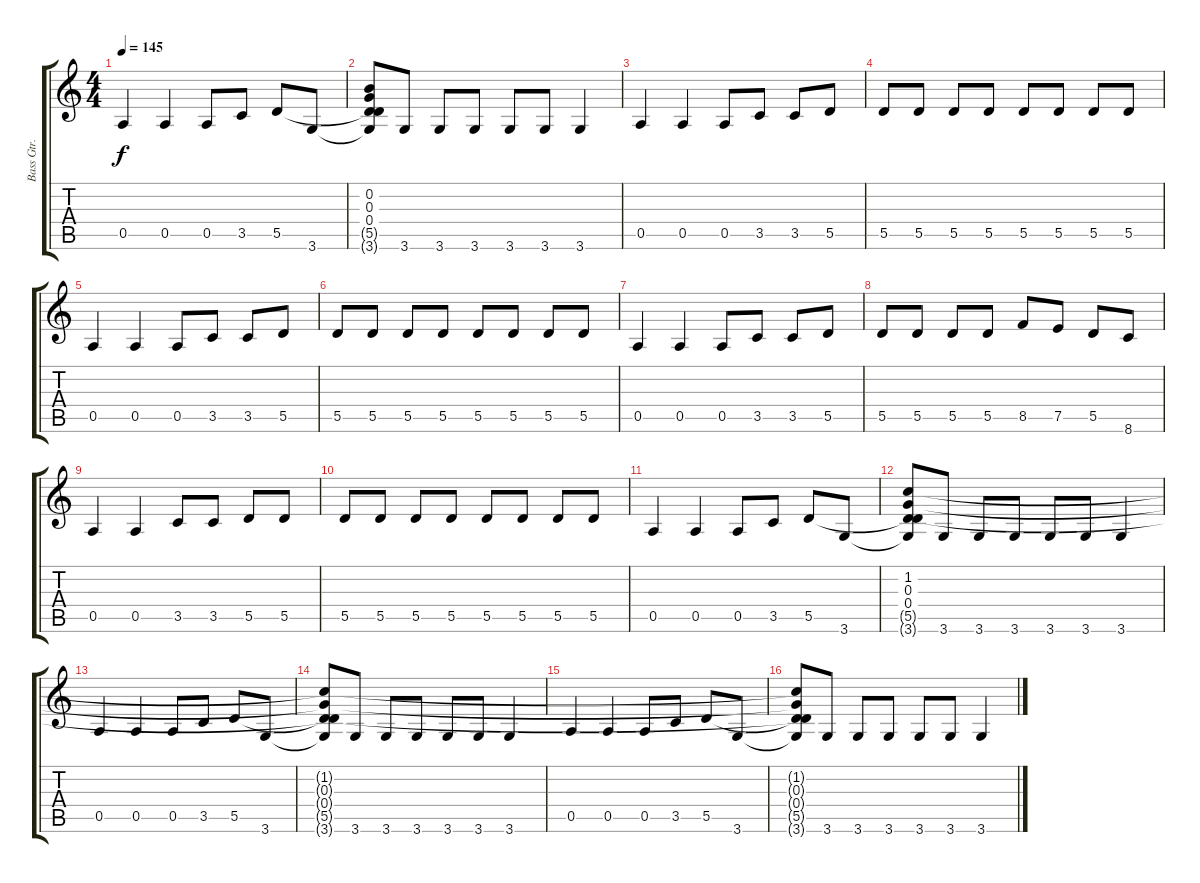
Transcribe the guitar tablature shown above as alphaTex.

\track ("Bass Gtr." "Bass Gtr.") {instrument electricbasspick}
\staff {score tabs}
\tuning (E4 B3 G3 D3 A2 E2) {hide}
\ts (4 4)
\tempo 145
\clef g2
\ks c
0.5.4{dy f} 0.5.4 0.5.8 3.5.8 5.5.8 3.6.8 |
(0.2{t} 0.3{t} 0.4{t} 5.5{t} 3.6{t}).8 3.6.8 3.6.8 3.6.8 3.6.8 3.6.8 3.6.4 |
0.5.4 0.5.4 0.5.8 3.5.8 3.5.8 5.5.8 |
5.5.8 5.5.8 5.5.8 5.5.8 5.5.8 5.5.8 5.5.8 5.5.8 |
0.5.4 0.5.4 0.5.8 3.5.8 3.5.8 5.5.8 |
5.5.8 5.5.8 5.5.8 5.5.8 5.5.8 5.5.8 5.5.8 5.5.8 |
0.5.4 0.5.4 0.5.8 3.5.8 3.5.8 5.5.8 |
5.5.8 5.5.8 5.5.8 5.5.8 8.5.8 7.5.8 5.5.8 8.6.8 |
0.5.4 0.5.4 3.5.8 3.5.8 5.5.8 5.5.8 |
5.5.8 5.5.8 5.5.8 5.5.8 5.5.8 5.5.8 5.5.8 5.5.8 |
0.5.4 0.5.4 0.5.8 3.5.8 5.5.8 3.6.8 |
(1.2 0.3 0.4 5.5{t} 3.6{t}).8 3.6.8 3.6.8 3.6.8 3.6.8 3.6.8 3.6.4 |
0.5.4 0.5.4 0.5.8 3.5.8 5.5.8 3.6.8 |
(1.2{t} 0.3{t} 0.4{t} 5.5{t} 3.6{t}).8 3.6.8 3.6.8 3.6.8 3.6.8 3.6.8 3.6.4 |
0.5.4 0.5.4 0.5.8 3.5.8 5.5.8 3.6.8 |
(1.2{t} 0.3{t} 0.4{t} 5.5{t} 3.6{t}).8 3.6.8 3.6.8 3.6.8 3.6.8 3.6.8 3.6.4
